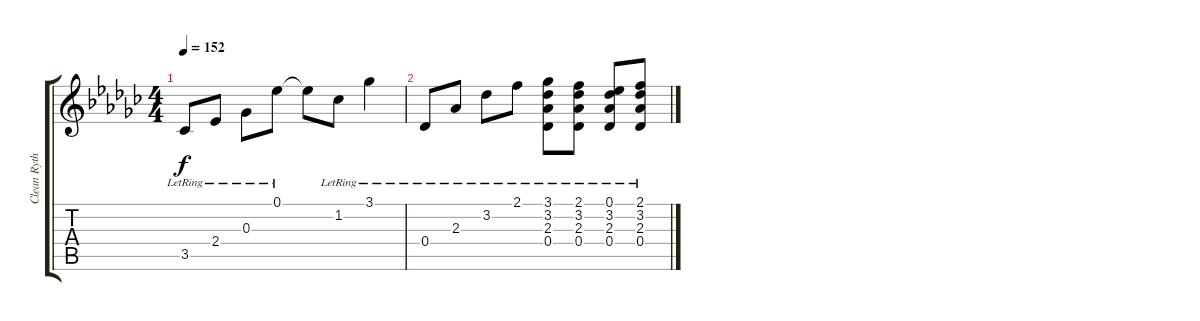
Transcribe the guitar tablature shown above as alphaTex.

\track ("Clean Rythm" "Clean Ryth") {instrument electricguitarclean}
\staff {score tabs}
\tuning (Eb4 Bb3 Gb3 Db3 Ab2 Eb2) {hide}
\ts (4 4)
\tempo 152
\clef g2
\ks gb
3.5{lr}.8{dy f} 2.4{lr}.8 0.3{lr}.8 0.1{lr}.8 0.1{t}.8 1.2{lr}.8 3.1{lr}.4 |
0.4{lr}.8 2.3{lr}.8 3.2{lr}.8 2.1{lr}.8 (3.1{lr} 3.2{lr} 2.3{lr} 0.4{lr}).8 (2.1{lr} 3.2{lr} 2.3{lr} 0.4{lr}).8 (0.1{lr} 3.2{lr} 2.3{lr} 0.4{lr}).8 (2.1{lr} 3.2{lr} 2.3{lr} 0.4{lr}).8
